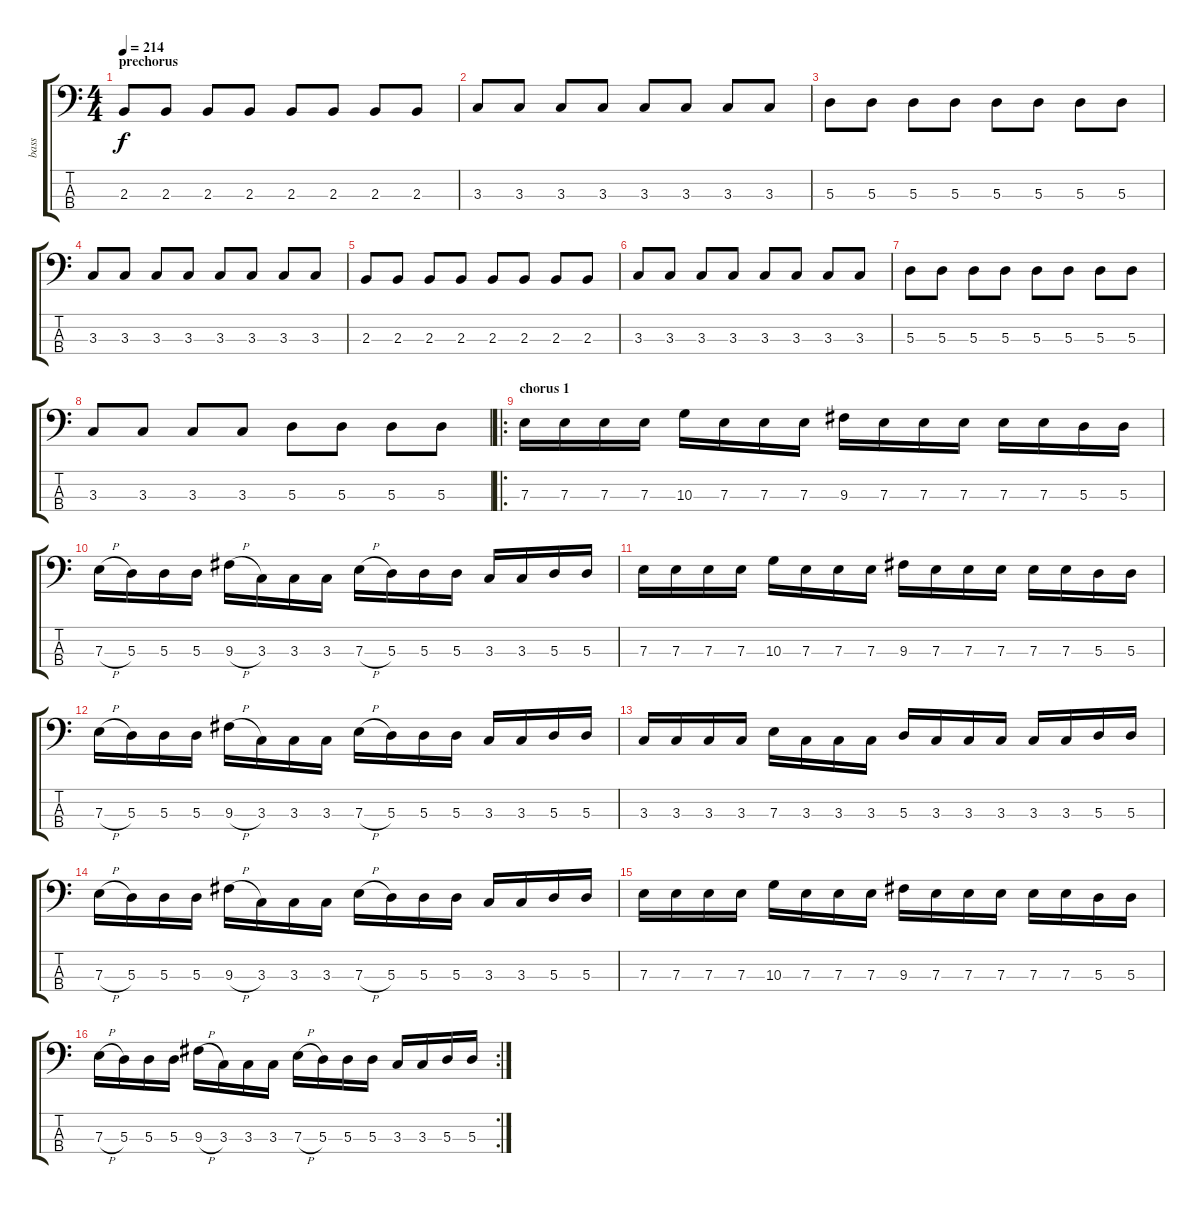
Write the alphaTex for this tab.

\track ("bass" "bass") {instrument electricbasspick}
\staff {score tabs}
\tuning (G2 D2 A1 E1) {hide}
\ts (4 4)
\section ("" "prechorus")
\tempo 214
\clef f4
\ks c
2.3.8{dy f} 2.3.8 2.3.8 2.3.8 2.3.8 2.3.8 2.3.8 2.3.8 |
3.3.8 3.3.8 3.3.8 3.3.8 3.3.8 3.3.8 3.3.8 3.3.8 |
5.3.8 5.3.8 5.3.8 5.3.8 5.3.8 5.3.8 5.3.8 5.3.8 |
3.3.8 3.3.8 3.3.8 3.3.8 3.3.8 3.3.8 3.3.8 3.3.8 |
2.3.8 2.3.8 2.3.8 2.3.8 2.3.8 2.3.8 2.3.8 2.3.8 |
3.3.8 3.3.8 3.3.8 3.3.8 3.3.8 3.3.8 3.3.8 3.3.8 |
5.3.8 5.3.8 5.3.8 5.3.8 5.3.8 5.3.8 5.3.8 5.3.8 |
3.3.8 3.3.8 3.3.8 3.3.8 5.3.8 5.3.8 5.3.8 5.3.8 |
\ro
\section ("" "chorus 1")
7.3.16 7.3.16 7.3.16 7.3.16 10.3.16 7.3.16 7.3.16 7.3.16 9.3.16 7.3.16 7.3.16 7.3.16 7.3.16 7.3.16 5.3.16 5.3.16 |
7.3{h}.16 5.3.16 5.3.16 5.3.16 9.3{h}.16 3.3.16 3.3.16 3.3.16 7.3{h}.16 5.3.16 5.3.16 5.3.16 3.3.16 3.3.16 5.3.16 5.3.16 |
7.3.16 7.3.16 7.3.16 7.3.16 10.3.16 7.3.16 7.3.16 7.3.16 9.3.16 7.3.16 7.3.16 7.3.16 7.3.16 7.3.16 5.3.16 5.3.16 |
7.3{h}.16 5.3.16 5.3.16 5.3.16 9.3{h}.16 3.3.16 3.3.16 3.3.16 7.3{h}.16 5.3.16 5.3.16 5.3.16 3.3.16 3.3.16 5.3.16 5.3.16 |
3.3.16 3.3.16 3.3.16 3.3.16 7.3.16 3.3.16 3.3.16 3.3.16 5.3.16 3.3.16 3.3.16 3.3.16 3.3.16 3.3.16 5.3.16 5.3.16 |
7.3{h}.16 5.3.16 5.3.16 5.3.16 9.3{h}.16 3.3.16 3.3.16 3.3.16 7.3{h}.16 5.3.16 5.3.16 5.3.16 3.3.16 3.3.16 5.3.16 5.3.16 |
7.3.16 7.3.16 7.3.16 7.3.16 10.3.16 7.3.16 7.3.16 7.3.16 9.3.16 7.3.16 7.3.16 7.3.16 7.3.16 7.3.16 5.3.16 5.3.16 |
\rc 2
7.3{h}.16 5.3.16 5.3.16 5.3.16 9.3{h}.16 3.3.16 3.3.16 3.3.16 7.3{h}.16 5.3.16 5.3.16 5.3.16 3.3.16 3.3.16 5.3.16 5.3.16
